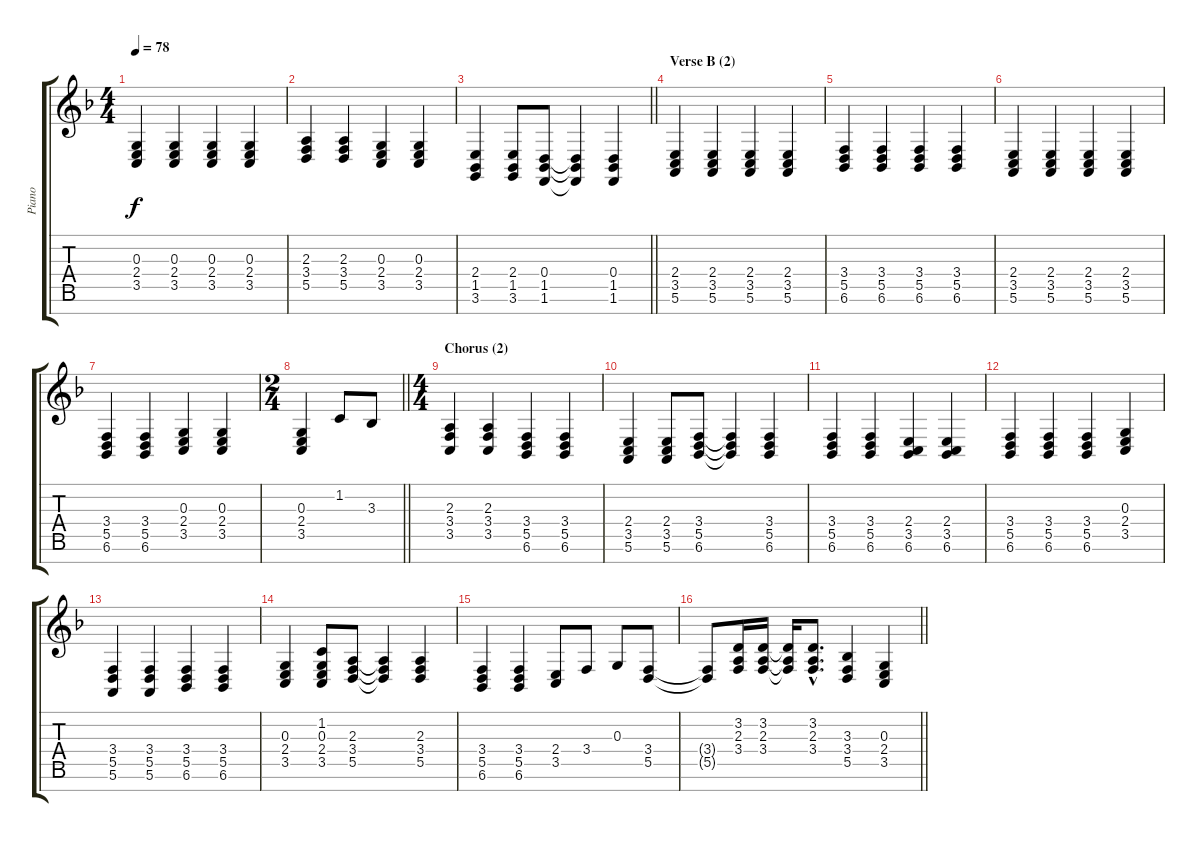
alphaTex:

\track ("Piano" "Piano") {instrument acousticgrandpiano}
\staff {score tabs}
\tuning (E4 B3 G3 D3 A2 E2 B1) {hide}
\ts (4 4)
\tempo 78
\clef g2
\ks f
(0.3 2.4 3.5).4{dy f} (0.3 2.4 3.5).4 (0.3 2.4 3.5).4 (0.3 2.4 3.5).4 |
(2.3 3.4 5.5).4 (2.3 3.4 5.5).4 (0.3 2.4 3.5).4 (0.3 2.4 3.5).4 |
\barLineRight lightlight
(2.4 1.5 3.6).4 (2.4 1.5 3.6).8 (0.4 1.5 1.6).8 (0.4{t} 1.5{t} 1.6{t}).4 (0.4 1.5 1.6).4 |
\section ("" "Verse B (2)")
(2.4 3.5 5.6).4 (2.4 3.5 5.6).4 (2.4 3.5 5.6).4 (2.4 3.5 5.6).4 |
(3.4 5.5 6.6).4 (3.4 5.5 6.6).4 (3.4 5.5 6.6).4 (3.4 5.5 6.6).4 |
(2.4 3.5 5.6).4 (2.4 3.5 5.6).4 (2.4 3.5 5.6).4 (2.4 3.5 5.6).4 |
(3.4 5.5 6.6).4 (3.4 5.5 6.6).4 (0.3 2.4 3.5).4 (0.3 2.4 3.5).4 |
\ts (2 4)
\barLineRight lightlight
(0.3 2.4 3.5).4 1.2.8 3.3.8 |
\ts (4 4)
\section ("" "Chorus (2)")
(2.3 3.4 3.5).4 (2.3 3.4 3.5).4 (3.4 5.5 6.6).4 (3.4 5.5 6.6).4 |
(2.4 3.5 5.6).4 (2.4 3.5 5.6).8 (3.4 5.5 6.6).8 (3.4{t} 5.5{t} 6.6{t}).4 (3.4 5.5 6.6).4 |
(3.4 5.5 6.6).4 (3.4 5.5 6.6).4 (2.4 3.5 6.6).4 (2.4 3.5 6.6).4 |
(3.4 5.5 6.6).4 (3.4 5.5 6.6).4 (3.4 5.5 6.6).4 (0.3 2.4 3.5).4 |
(3.4 5.5 5.6).4 (3.4 5.5 5.6).4 (3.4 5.5 6.6).4 (3.4 5.5 6.6).4 |
(0.3 2.4 3.5).4 (1.2 0.3 2.4 3.5).8 (2.3 3.4 5.5).8 (2.3{t} 3.4{t} 5.5{t}).4 (2.3 3.4 5.5).4 |
(3.4 5.5 6.6).4 (3.4 5.5 6.6).4 (2.4 3.5).8 3.4.8 0.3.8 (3.4 5.5).8 |
\barLineRight lightlight
(3.4{t} 5.5{t}).8 (3.2 2.3 3.4).16 (3.2 2.3 3.4).16 (3.2{t} 2.3{t} 3.4{t}).16 (3.2{hac} 2.3{hac} 3.4{hac}).8{d} (3.3 3.4 5.5).4 (0.3 2.4 3.5).4
